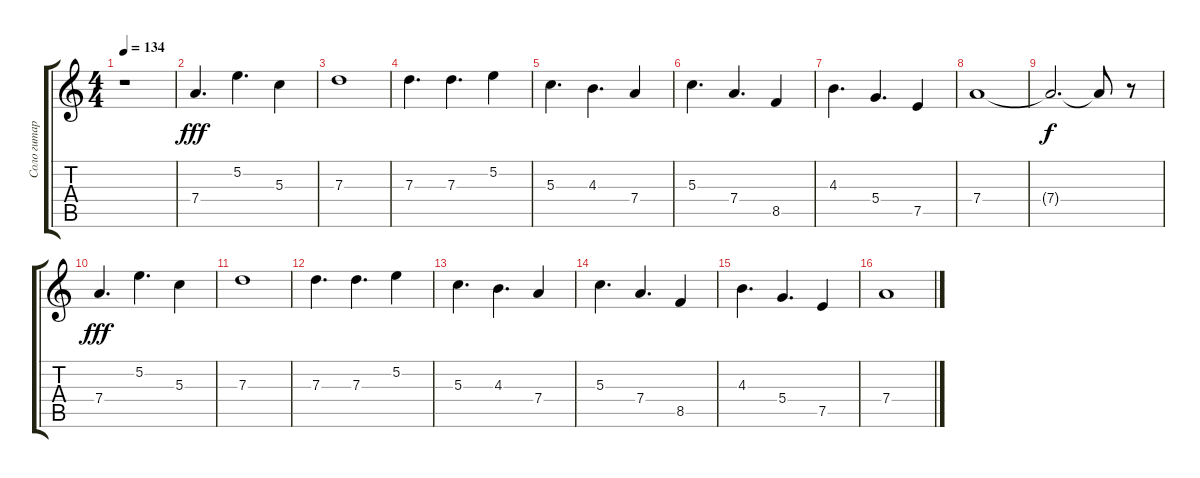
\track ("Соло гитара" "Соло гитар") {instrument overdrivenguitar}
\staff {score tabs}
\tuning (E4 B3 G3 D3 A2 E2) {hide}
\ts (4 4)
\tempo 134
\clef g2
\ks c
r.1{dy fff instrument overdrivenguitar} |
7.4.4{d} 5.2.4{d} 5.3.4 |
7.3.1 |
7.3.4{d} 7.3.4{d} 5.2.4 |
5.3.4{d} 4.3.4{d} 7.4.4 |
5.3.4{d} 7.4.4{d} 8.5.4 |
4.3.4{d} 5.4.4{d} 7.5.4 |
7.4.1 |
7.4{t}.2{d dy f} 7.4{t}.8 r.8 |
7.4.4{d dy fff} 5.2.4{d} 5.3.4 |
7.3.1 |
7.3.4{d} 7.3.4{d} 5.2.4 |
5.3.4{d} 4.3.4{d} 7.4.4 |
5.3.4{d} 7.4.4{d} 8.5.4 |
4.3.4{d} 5.4.4{d} 7.5.4 |
7.4.1
